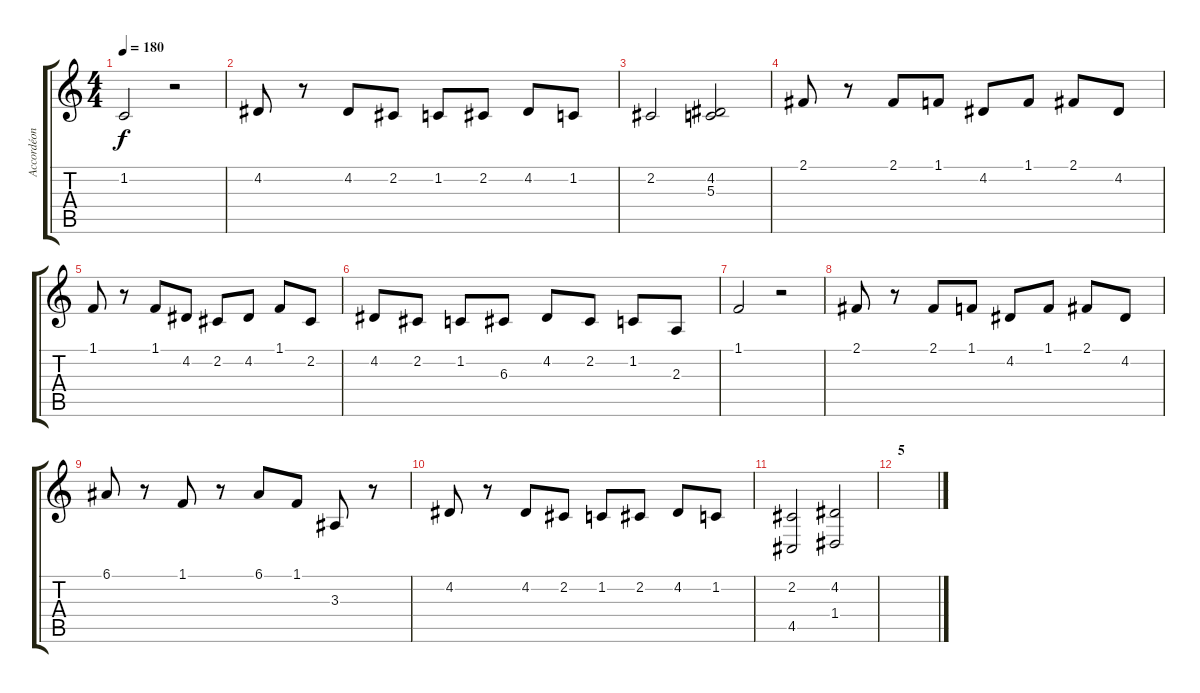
\track ("Accordéon" "Accordéon") {instrument accordion}
\staff {score tabs}
\tuning (E4 B3 G3 D3 A2 E2) {hide}
\ts (4 4)
\tempo 180
\clef g2
\ks c
1.2.2{dy f} r.2 |
4.2.8 r.8 4.2.8 2.2.8 1.2.8 2.2.8 4.2.8 1.2.8 |
2.2.2 (4.2 5.3).2 |
2.1.8 r.8 2.1.8 1.1.8 4.2.8 1.1.8 2.1.8 4.2.8 |
1.1.8 r.8 1.1.8 4.2.8 2.2.8 4.2.8 1.1.8 2.2.8 |
4.2.8 2.2.8 1.2.8 6.3.8 4.2.8 2.2.8 1.2.8 2.3.8 |
1.1.2 r.2 |
2.1.8 r.8 2.1.8 1.1.8 4.2.8 1.1.8 2.1.8 4.2.8 |
6.1.8 r.8 1.1.8 r.8 6.1.8 1.1.8 3.3.8 r.8 |
4.2.8 r.8 4.2.8 2.2.8 1.2.8 2.2.8 4.2.8 1.2.8 |
(2.2 4.5).2 (4.2 1.4).2 |
\section ("" "5")
